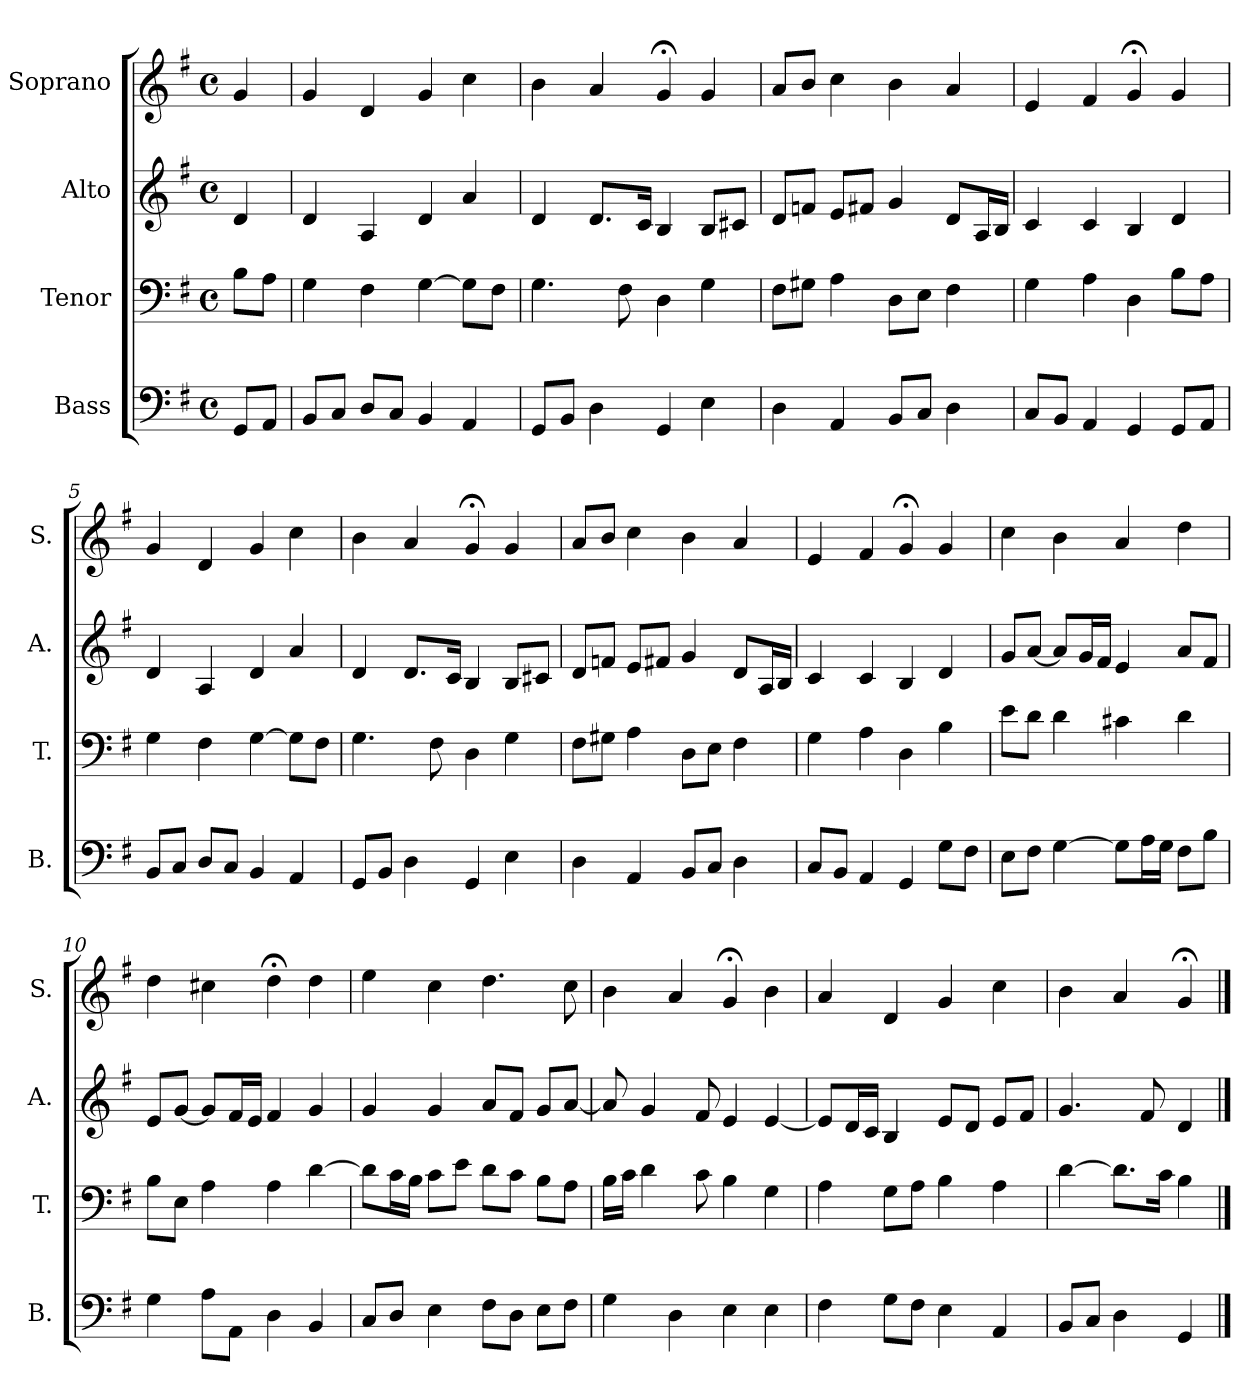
**kern	**kern	**kern	**kern
*part4	*part3	*part2	*part1
*staff4	*staff3	*staff2	*staff1
*I"Bass	*I"Tenor	*I"Alto	*I"Soprano
*I'B.	*I'T.	*I'A.	*I'S.
*clefF4	*clefF4	*clefG2	*clefG2
*k[f#]	*k[f#]	*k[f#]	*k[f#]
*G:	*G:	*G:	*G:
*M4/4	*M4/4	*M4/4	*M4/4
*met(c)	*met(c)	*met(c)	*met(c)
=	=	=	=
8GG/L	8B\L	4d/	4g/
8AA/J	8A\J	.	.
=1	=1	=1	=1
8BB/L	4G\	4d/	4g/
8C/J	.	.	.
8D/L	4F#\	4A/	4d/
8C/J	.	.	.
4BB/	[4G\	4d/	4g/
4AA/	8G\L]	4a/	4cc\
.	8F#\J	.	.
=2	=2	=2	=2
8GG/L	4.G\	4d/	4b\
8BB/J	.	.	.
4D\	.	8.d/L	4a/
.	8F#\	.	.
.	.	16c/Jk	.
4GG/	4D\	4B/	4g;</
4E\	4G\	8B/L	4g/
.	.	8c#X/J	.
=3	=3	=3	=3
4D\	8F#\L	8d/L	8a/L
.	8G#X\J	8fn/J	8b/J
4AA/	4A\	8e/L	4cc\
.	.	8f#X/J	.
8BB/L	8D\L	4g/	4b\
8C/J	8E\J	.	.
4D\	4F#\	8d/L	4a/
.	.	16A/L	.
.	.	16B/JJ	.
=4	=4	=4	=4
8C/L	4G\	4c/	4e/
8BB/J	.	.	.
4AA/	4A\	4c/	4f#/
4GG/	4D\	4B/	4g;</
8GG/L	8B\L	4d/	4g/
8AA/J	8A\J	.	.
!!LO:LB:g=z
=5	=5	=5	=5
8BB/L	4G\	4d/	4g/
8C/J	.	.	.
8D/L	4F#\	4A/	4d/
8C/J	.	.	.
4BB/	[4G\	4d/	4g/
4AA/	8G\L]	4a/	4cc\
.	8F#\J	.	.
=6	=6	=6	=6
8GG/L	4.G\	4d/	4b\
8BB/J	.	.	.
4D\	.	8.d/L	4a/
.	8F#\	.	.
.	.	16c/Jk	.
4GG/	4D\	4B/	4g;</
4E\	4G\	8B/L	4g/
.	.	8c#X/J	.
=7	=7	=7	=7
4D\	8F#\L	8d/L	8a/L
.	8G#X\J	8fn/J	8b/J
4AA/	4A\	8e/L	4cc\
.	.	8f#X/J	.
8BB/L	8D\L	4g/	4b\
8C/J	8E\J	.	.
4D\	4F#\	8d/L	4a/
.	.	16A/L	.
.	.	16B/JJ	.
=8	=8	=8	=8
8C/L	4G\	4c/	4e/
8BB/J	.	.	.
4AA/	4A\	4c/	4f#/
4GG/	4D\	4B/	4g;</
8G\L	4B\	4d/	4g/
8F#\J	.	.	.
=9	=9	=9	=9
8E\L	8e\L	8g/L	4cc\
8F#\J	8d\J	[8a/J	.
[4G\	4d\	8a/L]	4b\
.	.	16g/L	.
.	.	16f#/JJ	.
8G\L]	4c#X\	4e/	4a/
16A\L	.	.	.
16G\JJ	.	.	.
8F#\L	4d\	8a/L	4dd\
8B\J	.	8f#/J	.
!!LO:LB:g=z
=10	=10	=10	=10
4G\	8B\L	8e/L	4dd\
.	8E\J	[8g/J	.
8A\L	4A\	8g/L]	4cc#X\
8AA\J	.	16f#/L	.
.	.	16e/JJ	.
4D\	4A\	4f#/	4dd;<\
4BB/	[4d\	4g/	4dd\
=11	=11	=11	=11
8C/L	8d\L]	4g/	4ee\
8D/J	16c\L	.	.
.	16B\JJ	.	.
4E\	8c\L	4g/	4cc\
.	8e\J	.	.
8F#\L	8d\L	8a/L	4.dd\
8D\J	8c\J	8f#/J	.
8E\L	8B\L	8g/L	.
8F#\J	8A\J	[8a/J	8cc\
=12	=12	=12	=12
4G\	16B\LL	8a/]	4b\
.	16c\JJ	.	.
.	4d\	4g/	.
4D\	.	.	4a/
.	8c\	8f#/	.
4E\	4B\	4e/	4g;</
4E\	4G\	[4e/	4b\
=13	=13	=13	=13
4F#\	4A\	8e/L]	4a/
.	.	16d/L	.
.	.	16c/JJ	.
8G\L	8G\L	4B/	4d/
8F#\J	8A\J	.	.
4E\	4B\	8e/L	4g/
.	.	8d/J	.
4AA/	4A\	8e/L	4cc\
.	.	8f#/J	.
=14	=14	=14	=14
8BB/L	[4d\	4.g/	4b\
8C/J	.	.	.
4D\	8.d\L]	.	4a/
.	.	8f#/	.
.	16c\Jk	.	.
4GG/	4B\	4d/	4g;</
==	==	==	==
*-	*-	*-	*-
